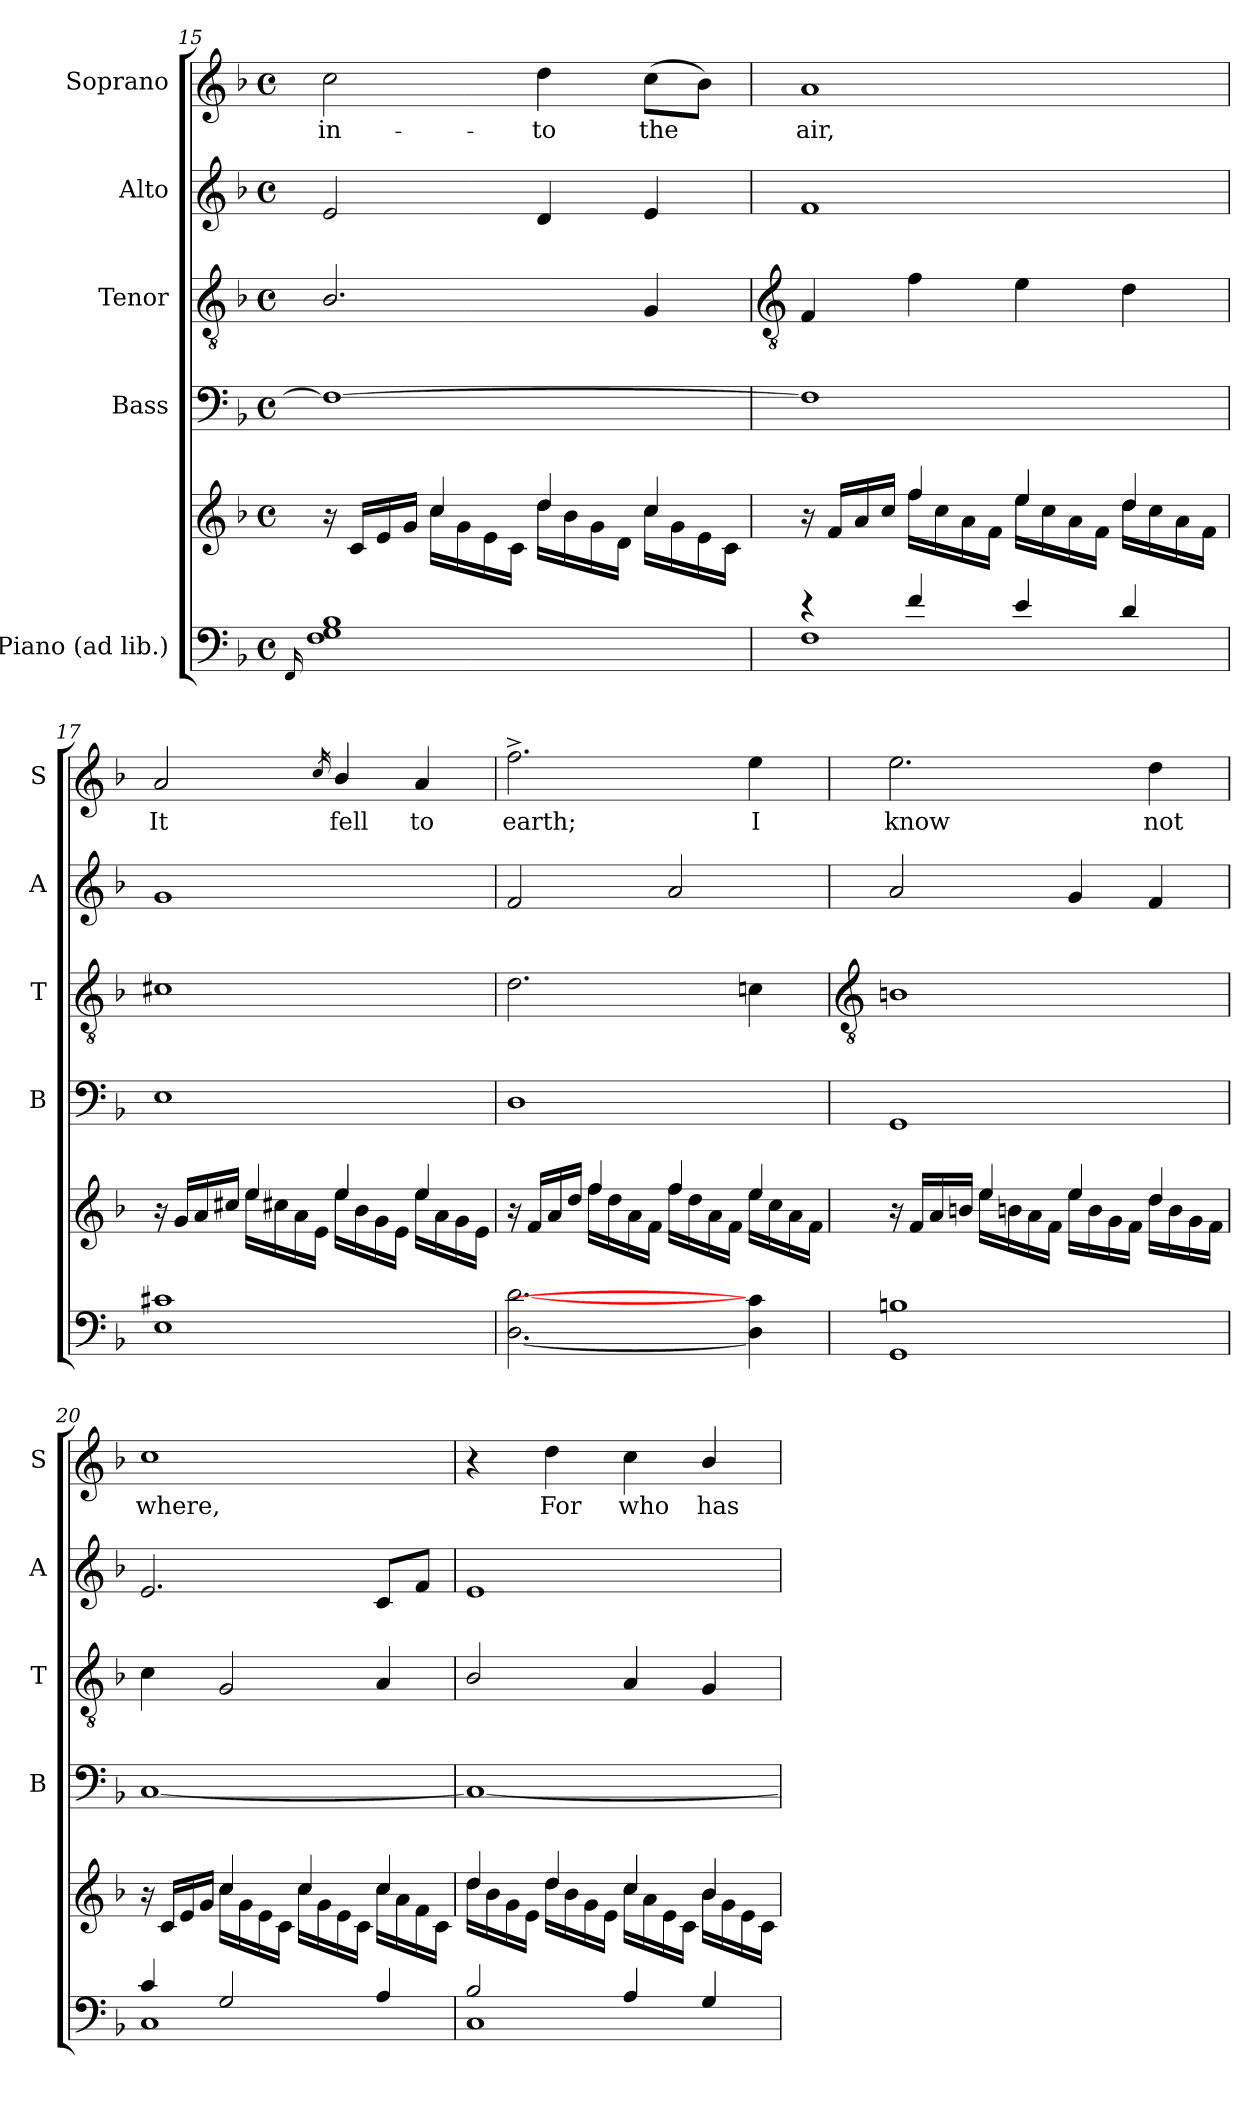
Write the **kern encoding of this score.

**kern	**kern	**kern	**kern	**kern	**kern	**text
*part5	*part5	*part4	*part3	*part2	*part1	*part1
*staff6	*staff5	*staff4	*staff3	*staff2	*staff1	*staff1
*I"Piano (ad lib.)	*	*I"Bass	*I"Tenor	*I"Alto	*I"Soprano	*
*	*	*I'B	*I'T	*I'A	*I'S	*
*clefF4	*clefG2	*clefF4	*clefGv2	*clefG2	*clefG2	*
*k[b-]	*k[b-]	*k[b-]	*k[b-]	*k[b-]	*k[b-]	*
*F:	*F:	*F:	*F:	*F:	*F:	*
*M4/4	*M4/4	*M4/4	*M4/4	*M4/4	*M4/4	*
*met(c)	*met(c)	*met(c)	*met(c)	*met(c)	*met(c)	*
=15	=15	=15	=15	=15	=15	=15
16qqFF	.	.	.	.	.	.
*	*^	*	*	*	*	*
!	!	!	!	!	!	!	!LO:LY:b
1F 1G 1B-	16r	4ryy	1F_	2.B-/	2e	2cc	in-
.	16c/LL	.	.	.	.	.	.
.	16e/	.	.	.	.	.	.
.	16g/JJ	.	.	.	.	.	.
.	4cc/	16cc\LL	.	.	.	.	.
.	.	16g\	.	.	.	.	.
.	.	16e\	.	.	.	.	.
.	.	16c\JJ	.	.	.	.	.
!	!	!	!	!	!	!	!LO:LY:b
.	4dd/	16dd\LL	.	.	4d	4dd	-to
.	.	16b-\	.	.	.	.	.
.	.	16g\	.	.	.	.	.
.	.	16d\JJ	.	.	.	.	.
!	!	!	!	!	!	!	!LO:LY:b
.	4cc/	16cc\LL	.	4G	4e	(>8ccL	the
.	.	16g\	.	.	.	.	.
.	.	16e\	.	.	.	8b-J)	.
.	.	16c\JJ	.	.	.	.	.
!!LO:LB:g=z
=16	=16	=16	=16	=16	=16	=16	=16
*	*	*	*	*clefGv2	*	*	*
*^	*	*	*	*	*	*	*
!	!	!	!	!	!	!	!	!LO:LY:b
4r	1F\	16r	4ryy	1F]	4F	1f	1a	air,
.	.	16f/LL	.	.	.	.	.	.
.	.	16a/	.	.	.	.	.	.
.	.	16cc/JJ	.	.	.	.	.	.
4f/	.	4ff/	16ff\LL	.	4f	.	.	.
.	.	.	16cc\	.	.	.	.	.
.	.	.	16a\	.	.	.	.	.
.	.	.	16f\JJ	.	.	.	.	.
4e/	.	4ee/	16ee\LL	.	4e	.	.	.
.	.	.	16cc\	.	.	.	.	.
.	.	.	16a\	.	.	.	.	.
.	.	.	16f\JJ	.	.	.	.	.
4d/	.	4dd/	16dd\LL	.	4d	.	.	.
.	.	.	16cc\	.	.	.	.	.
.	.	.	16a\	.	.	.	.	.
.	.	.	16f\JJ	.	.	.	.	.
=17	=17	=17	=17	=17	=17	=17	=17	=17
!	!	!	!	!	!	!	!	!LO:LY:b
1ryy	1E\ 1c#X\	16r	4ryy	1E	1c#X	1g	2a	It
.	.	16g/LL	.	.	.	.	.	.
.	.	16a/	.	.	.	.	.	.
.	.	16cc#X/JJ	.	.	.	.	.	.
.	.	4ee/	16ee\LL	.	.	.	.	.
.	.	.	16cc#X\	.	.	.	.	.
.	.	.	16a\	.	.	.	.	.
.	.	.	16e\JJ	.	.	.	.	.
.	.	.	.	.	.	.	16qcc/	.
!	!	!	!	!	!	!	!	!LO:LY:b
.	.	4ee/	16ee\LL	.	.	.	4b-/	fell
.	.	.	16b-\	.	.	.	.	.
.	.	.	16g\	.	.	.	.	.
.	.	.	16e\JJ	.	.	.	.	.
!	!	!	!	!	!	!	!	!LO:LY:b
.	.	4ee/	16ee\LL	.	.	.	4a	to
.	.	.	16a\	.	.	.	.	.
.	.	.	16g\	.	.	.	.	.
.	.	.	16e\JJ	.	.	.	.	.
=18	=18	=18	=18	=18	=18	=18	=18	=18
!	!	!	!	!	!	!	!	!LO:LY:b
1ryy	[2.D\ [2.d\	16r	4ryy	1D	2.d	2f	2.ff^	earth;
.	.	16f/LL	.	.	.	.	.	.
.	.	16a/	.	.	.	.	.	.
.	.	16dd/JJ	.	.	.	.	.	.
.	.	4ff/	16ff\LL	.	.	.	.	.
.	.	.	16dd\	.	.	.	.	.
.	.	.	16a\	.	.	.	.	.
.	.	.	16f\JJ	.	.	.	.	.
.	.	4ff/	16ff\LL	.	.	2a	.	.
.	.	.	16dd\	.	.	.	.	.
.	.	.	16a\	.	.	.	.	.
.	.	.	16f\JJ	.	.	.	.	.
!	!	!	!	!	!	!	!	!LO:LY:b
.	4D\] 4cn\]	4ee/	16ee\LL	.	4cn	.	4ee	I
.	.	.	16cc\	.	.	.	.	.
.	.	.	16a\	.	.	.	.	.
.	.	.	16f\JJ	.	.	.	.	.
!!LO:LB:g=z
=19	=19	=19	=19	=19	=19	=19	=19	=19
*	*	*	*	*	*clefGv2	*	*	*
!	!	!	!	!	!	!	!	!LO:LY:b
1GG/ 1Bn/	1ryy	16r	4ryy	1GG	1Bn	2a	2.ee	know
.	.	16f/LL	.	.	.	.	.	.
.	.	16a/	.	.	.	.	.	.
.	.	16bn/JJ	.	.	.	.	.	.
.	.	4ee/	16ee\LL	.	.	.	.	.
.	.	.	16bn\	.	.	.	.	.
.	.	.	16a\	.	.	.	.	.
.	.	.	16f\JJ	.	.	.	.	.
.	.	4ee/	16ee\LL	.	.	4g	.	.
.	.	.	16b\	.	.	.	.	.
.	.	.	16g\	.	.	.	.	.
.	.	.	16f\JJ	.	.	.	.	.
!	!	!	!	!	!	!	!	!LO:LY:b
.	.	4dd/	16dd\LL	.	.	4f	4dd	not
.	.	.	16b\	.	.	.	.	.
.	.	.	16g\	.	.	.	.	.
.	.	.	16f\JJ	.	.	.	.	.
=20	=20	=20	=20	=20	=20	=20	=20	=20
!	!	!	!	!	!	!	!	!LO:LY:b
4c/	1C\	16r	4ryy	[1C	4c	2.e	1cc	where,
.	.	16c/LL	.	.	.	.	.	.
.	.	16e/	.	.	.	.	.	.
.	.	16g/JJ	.	.	.	.	.	.
2G/	.	4cc/	16cc\LL	.	2G	.	.	.
.	.	.	16g\	.	.	.	.	.
.	.	.	16e\	.	.	.	.	.
.	.	.	16c\JJ	.	.	.	.	.
.	.	4cc/	16cc\LL	.	.	.	.	.
.	.	.	16g\	.	.	.	.	.
.	.	.	16e\	.	.	.	.	.
.	.	.	16c\JJ	.	.	.	.	.
4A/	.	4cc/	16cc\LL	.	4A	8cL	.	.
.	.	.	16a\	.	.	.	.	.
.	.	.	16f\	.	.	8fJ	.	.
.	.	.	16c\JJ	.	.	.	.	.
=21	=21	=21	=21	=21	=21	=21	=21	=21
2B-/	1C\	4dd/	16dd\LL	1C_	2B-/	1e	4r	.
.	.	.	16b-\	.	.	.	.	.
.	.	.	16g\	.	.	.	.	.
.	.	.	16e\JJ	.	.	.	.	.
!	!	!	!	!	!	!	!	!LO:LY:b
.	.	4dd/	16dd\LL	.	.	.	4dd	For
.	.	.	16b-\	.	.	.	.	.
.	.	.	16g\	.	.	.	.	.
.	.	.	16e\JJ	.	.	.	.	.
!	!	!	!	!	!	!	!	!LO:LY:b
4A/	.	4cc/	16cc\LL	.	4A	.	4cc	who
.	.	.	16a\	.	.	.	.	.
.	.	.	16e\	.	.	.	.	.
.	.	.	16c\JJ	.	.	.	.	.
!	!	!	!	!	!	!	!	!LO:LY:b
4G/	.	4b-/	16b-\LL	.	4G	.	4b-/	has
.	.	.	16g\	.	.	.	.	.
.	.	.	16e\	.	.	.	.	.
.	.	.	16c\JJ	.	.	.	.	.
*v	*v	*	*	*	*	*	*	*
*	*v	*v	*	*	*	*	*
=	=	=	=	=	=	=
*-	*-	*-	*-	*-	*-	*-
